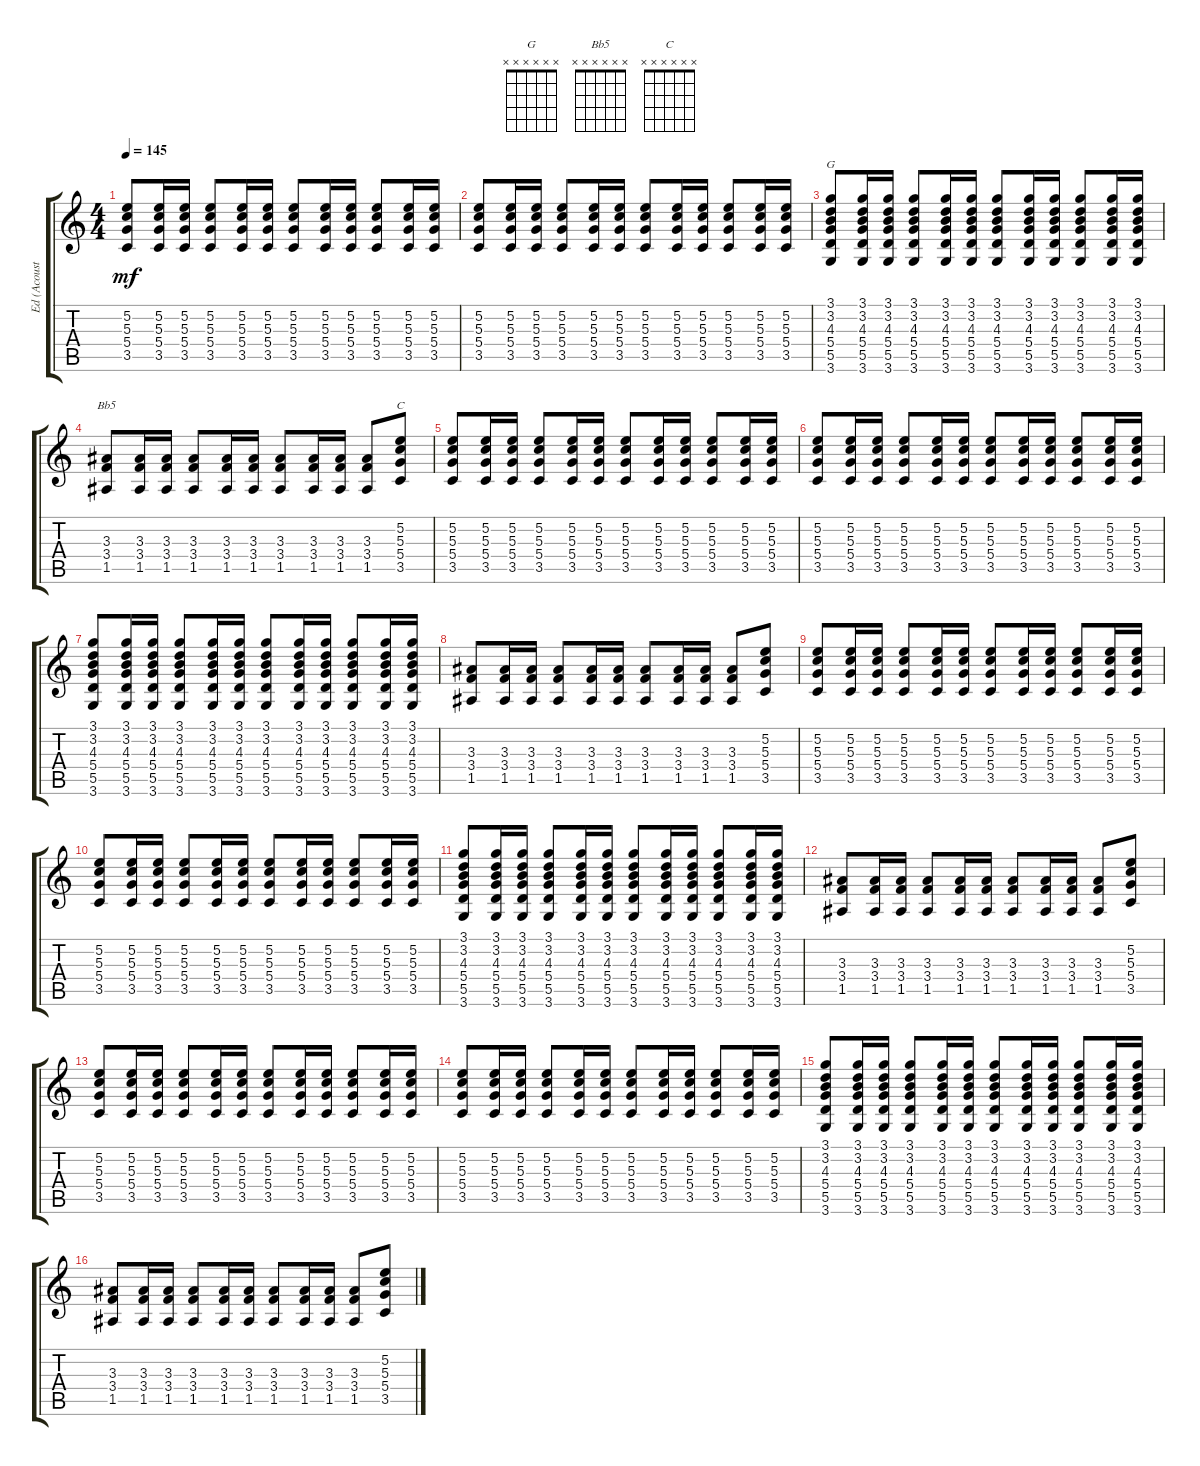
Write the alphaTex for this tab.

\track ("Ed (Acoustic Overdub)" "Ed (Acoust") {instrument acousticguitarsteel}
\staff {score tabs}
\tuning (E4 B3 G3 D3 A2 E2) {hide}
\chord ("G" x x x x x x)
\chord ("Bb5" x x x x x x)
\chord ("C" x x x x x x)
\ts (4 4)
\tempo 145
\clef g2
\ks c
(5.2 5.3 5.4 3.5).8{dy mf} (5.2 5.3 5.4 3.5).16 (5.2 5.3 5.4 3.5).16 (5.2 5.3 5.4 3.5).8 (5.2 5.3 5.4 3.5).16 (5.2 5.3 5.4 3.5).16 (5.2 5.3 5.4 3.5).8 (5.2 5.3 5.4 3.5).16 (5.2 5.3 5.4 3.5).16 (5.2 5.3 5.4 3.5).8 (5.2 5.3 5.4 3.5).16 (5.2 5.3 5.4 3.5).16 |
(5.2 5.3 5.4 3.5).8 (5.2 5.3 5.4 3.5).16 (5.2 5.3 5.4 3.5).16 (5.2 5.3 5.4 3.5).8 (5.2 5.3 5.4 3.5).16 (5.2 5.3 5.4 3.5).16 (5.2 5.3 5.4 3.5).8 (5.2 5.3 5.4 3.5).16 (5.2 5.3 5.4 3.5).16 (5.2 5.3 5.4 3.5).8 (5.2 5.3 5.4 3.5).16 (5.2 5.3 5.4 3.5).16 |
(3.1 3.2 4.3 5.4 5.5 3.6).8{ch "G"} (3.1 3.2 4.3 5.4 5.5 3.6).16 (3.1 3.2 4.3 5.4 5.5 3.6).16 (3.1 3.2 4.3 5.4 5.5 3.6).8 (3.1 3.2 4.3 5.4 5.5 3.6).16 (3.1 3.2 4.3 5.4 5.5 3.6).16 (3.1 3.2 4.3 5.4 5.5 3.6).8 (3.1 3.2 4.3 5.4 5.5 3.6).16 (3.1 3.2 4.3 5.4 5.5 3.6).16 (3.1 3.2 4.3 5.4 5.5 3.6).8 (3.1 3.2 4.3 5.4 5.5 3.6).16 (3.1 3.2 4.3 5.4 5.5 3.6).16 |
(3.3 3.4 1.5).8{ch "Bb5"} (3.3 3.4 1.5).16 (3.3 3.4 1.5).16 (3.3 3.4 1.5).8 (3.3 3.4 1.5).16 (3.3 3.4 1.5).16 (3.3 3.4 1.5).8 (3.3 3.4 1.5).16 (3.3 3.4 1.5).16 (3.3 3.4 1.5).8 (5.2 5.3 5.4 3.5).8{ch "C"} |
(5.2 5.3 5.4 3.5).8 (5.2 5.3 5.4 3.5).16 (5.2 5.3 5.4 3.5).16 (5.2 5.3 5.4 3.5).8 (5.2 5.3 5.4 3.5).16 (5.2 5.3 5.4 3.5).16 (5.2 5.3 5.4 3.5).8 (5.2 5.3 5.4 3.5).16 (5.2 5.3 5.4 3.5).16 (5.2 5.3 5.4 3.5).8 (5.2 5.3 5.4 3.5).16 (5.2 5.3 5.4 3.5).16 |
(5.2 5.3 5.4 3.5).8 (5.2 5.3 5.4 3.5).16 (5.2 5.3 5.4 3.5).16 (5.2 5.3 5.4 3.5).8 (5.2 5.3 5.4 3.5).16 (5.2 5.3 5.4 3.5).16 (5.2 5.3 5.4 3.5).8 (5.2 5.3 5.4 3.5).16 (5.2 5.3 5.4 3.5).16 (5.2 5.3 5.4 3.5).8 (5.2 5.3 5.4 3.5).16 (5.2 5.3 5.4 3.5).16 |
(3.1 3.2 4.3 5.4 5.5 3.6).8 (3.1 3.2 4.3 5.4 5.5 3.6).16 (3.1 3.2 4.3 5.4 5.5 3.6).16 (3.1 3.2 4.3 5.4 5.5 3.6).8 (3.1 3.2 4.3 5.4 5.5 3.6).16 (3.1 3.2 4.3 5.4 5.5 3.6).16 (3.1 3.2 4.3 5.4 5.5 3.6).8 (3.1 3.2 4.3 5.4 5.5 3.6).16 (3.1 3.2 4.3 5.4 5.5 3.6).16 (3.1 3.2 4.3 5.4 5.5 3.6).8 (3.1 3.2 4.3 5.4 5.5 3.6).16 (3.1 3.2 4.3 5.4 5.5 3.6).16 |
(3.3 3.4 1.5).8 (3.3 3.4 1.5).16 (3.3 3.4 1.5).16 (3.3 3.4 1.5).8 (3.3 3.4 1.5).16 (3.3 3.4 1.5).16 (3.3 3.4 1.5).8 (3.3 3.4 1.5).16 (3.3 3.4 1.5).16 (3.3 3.4 1.5).8 (5.2 5.3 5.4 3.5).8 |
(5.2 5.3 5.4 3.5).8 (5.2 5.3 5.4 3.5).16 (5.2 5.3 5.4 3.5).16 (5.2 5.3 5.4 3.5).8 (5.2 5.3 5.4 3.5).16 (5.2 5.3 5.4 3.5).16 (5.2 5.3 5.4 3.5).8 (5.2 5.3 5.4 3.5).16 (5.2 5.3 5.4 3.5).16 (5.2 5.3 5.4 3.5).8 (5.2 5.3 5.4 3.5).16 (5.2 5.3 5.4 3.5).16 |
(5.2 5.3 5.4 3.5).8 (5.2 5.3 5.4 3.5).16 (5.2 5.3 5.4 3.5).16 (5.2 5.3 5.4 3.5).8 (5.2 5.3 5.4 3.5).16 (5.2 5.3 5.4 3.5).16 (5.2 5.3 5.4 3.5).8 (5.2 5.3 5.4 3.5).16 (5.2 5.3 5.4 3.5).16 (5.2 5.3 5.4 3.5).8 (5.2 5.3 5.4 3.5).16 (5.2 5.3 5.4 3.5).16 |
(3.1 3.2 4.3 5.4 5.5 3.6).8 (3.1 3.2 4.3 5.4 5.5 3.6).16 (3.1 3.2 4.3 5.4 5.5 3.6).16 (3.1 3.2 4.3 5.4 5.5 3.6).8 (3.1 3.2 4.3 5.4 5.5 3.6).16 (3.1 3.2 4.3 5.4 5.5 3.6).16 (3.1 3.2 4.3 5.4 5.5 3.6).8 (3.1 3.2 4.3 5.4 5.5 3.6).16 (3.1 3.2 4.3 5.4 5.5 3.6).16 (3.1 3.2 4.3 5.4 5.5 3.6).8 (3.1 3.2 4.3 5.4 5.5 3.6).16 (3.1 3.2 4.3 5.4 5.5 3.6).16 |
(3.3 3.4 1.5).8 (3.3 3.4 1.5).16 (3.3 3.4 1.5).16 (3.3 3.4 1.5).8 (3.3 3.4 1.5).16 (3.3 3.4 1.5).16 (3.3 3.4 1.5).8 (3.3 3.4 1.5).16 (3.3 3.4 1.5).16 (3.3 3.4 1.5).8 (5.2 5.3 5.4 3.5).8 |
(5.2 5.3 5.4 3.5).8 (5.2 5.3 5.4 3.5).16 (5.2 5.3 5.4 3.5).16 (5.2 5.3 5.4 3.5).8 (5.2 5.3 5.4 3.5).16 (5.2 5.3 5.4 3.5).16 (5.2 5.3 5.4 3.5).8 (5.2 5.3 5.4 3.5).16 (5.2 5.3 5.4 3.5).16 (5.2 5.3 5.4 3.5).8 (5.2 5.3 5.4 3.5).16 (5.2 5.3 5.4 3.5).16 |
(5.2 5.3 5.4 3.5).8 (5.2 5.3 5.4 3.5).16 (5.2 5.3 5.4 3.5).16 (5.2 5.3 5.4 3.5).8 (5.2 5.3 5.4 3.5).16 (5.2 5.3 5.4 3.5).16 (5.2 5.3 5.4 3.5).8 (5.2 5.3 5.4 3.5).16 (5.2 5.3 5.4 3.5).16 (5.2 5.3 5.4 3.5).8 (5.2 5.3 5.4 3.5).16 (5.2 5.3 5.4 3.5).16 |
(3.1 3.2 4.3 5.4 5.5 3.6).8 (3.1 3.2 4.3 5.4 5.5 3.6).16 (3.1 3.2 4.3 5.4 5.5 3.6).16 (3.1 3.2 4.3 5.4 5.5 3.6).8 (3.1 3.2 4.3 5.4 5.5 3.6).16 (3.1 3.2 4.3 5.4 5.5 3.6).16 (3.1 3.2 4.3 5.4 5.5 3.6).8 (3.1 3.2 4.3 5.4 5.5 3.6).16 (3.1 3.2 4.3 5.4 5.5 3.6).16 (3.1 3.2 4.3 5.4 5.5 3.6).8 (3.1 3.2 4.3 5.4 5.5 3.6).16 (3.1 3.2 4.3 5.4 5.5 3.6).16 |
(3.3 3.4 1.5).8 (3.3 3.4 1.5).16 (3.3 3.4 1.5).16 (3.3 3.4 1.5).8 (3.3 3.4 1.5).16 (3.3 3.4 1.5).16 (3.3 3.4 1.5).8 (3.3 3.4 1.5).16 (3.3 3.4 1.5).16 (3.3 3.4 1.5).8 (5.2 5.3 5.4 3.5).8
